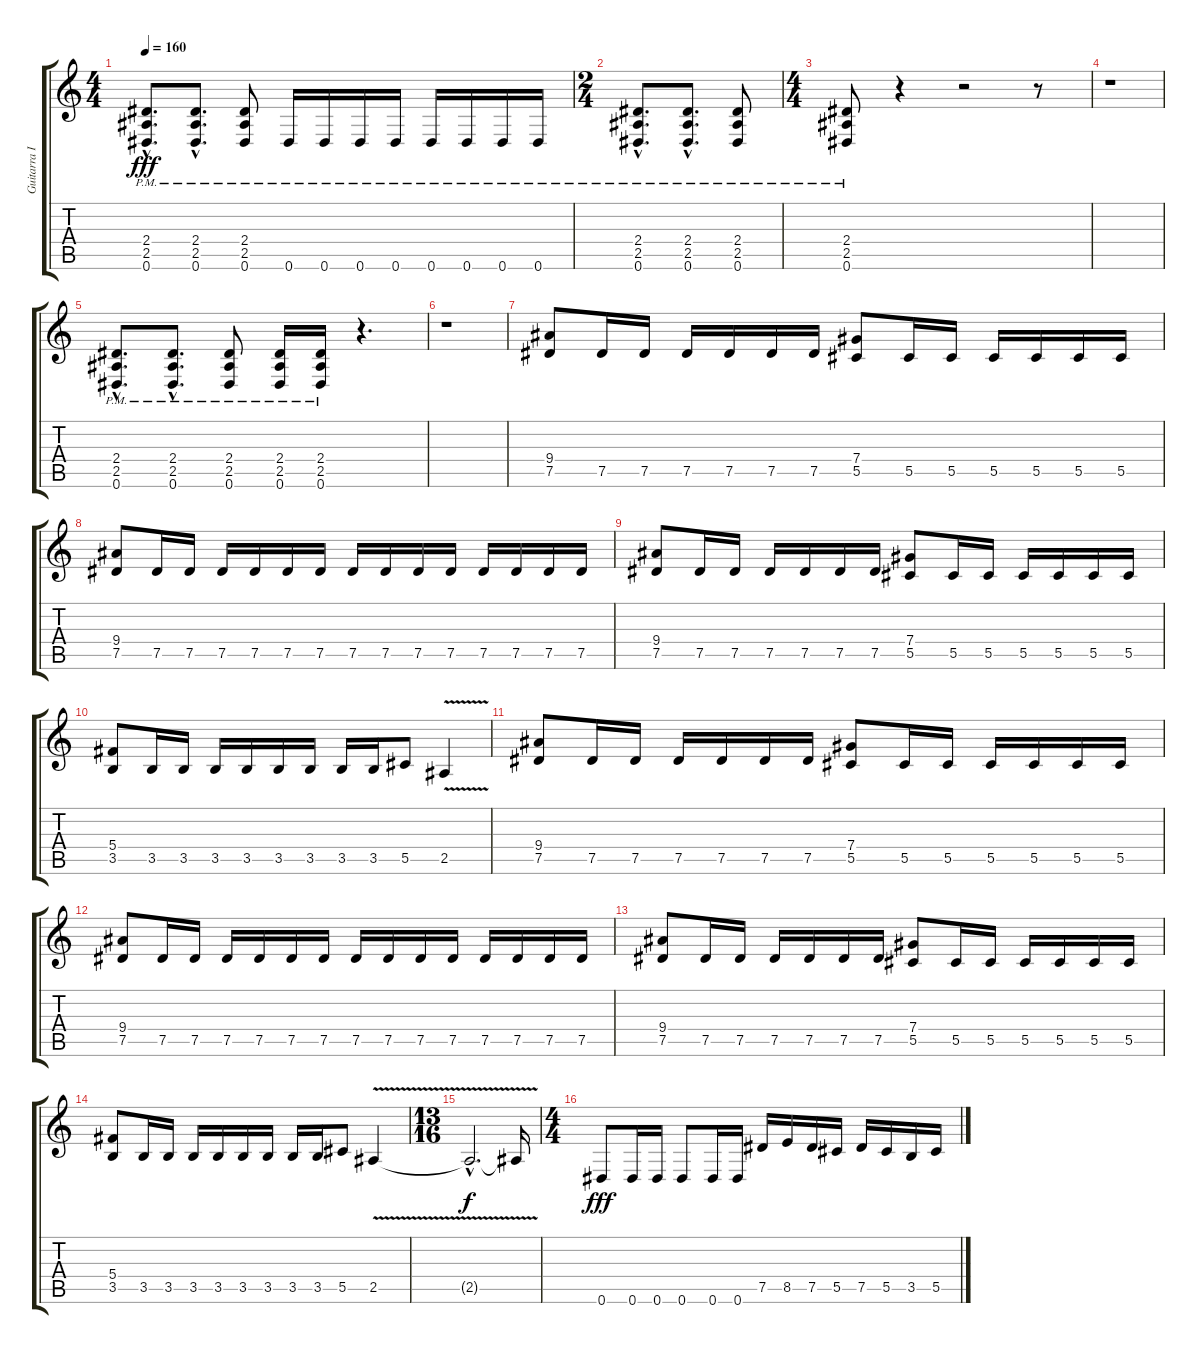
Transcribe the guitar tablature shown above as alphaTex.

\track ("Guitarra II" "Guitarra I") {instrument distortionguitar}
\staff {score tabs}
\tuning (Eb4 Bb3 Gb3 Db3 Ab2 Eb2) {hide}
\ts (4 4)
\tempo 160
\clef g2
\ks c
(2.4{hac pm} 2.5{hac pm} 0.6{hac pm}).8{d dy fff} (2.4{hac pm} 2.5{hac pm} 0.6{hac pm}).8{d} (2.4{pm} 2.5{pm} 0.6{pm}).8 0.6{pm}.16 0.6{pm}.16 0.6{pm}.16 0.6{pm}.16 0.6{pm}.16 0.6{pm}.16 0.6{pm}.16 0.6{pm}.16 |
\ts (2 4)
(2.4{hac pm} 2.5{hac pm} 0.6{hac pm}).8{d} (2.4{hac pm} 2.5{hac pm} 0.6{hac pm}).8{d} (2.4{pm} 2.5{pm} 0.6{pm}).8 |
\ts (4 4)
(2.4{pm} 2.5{pm} 0.6{pm}).8 r.4 r.2 r.8 |
r.1 |
(2.4{hac pm} 2.5{hac pm} 0.6{hac pm}).8{d} (2.4{hac pm} 2.5{hac pm} 0.6{hac pm}).8{d} (2.4{pm} 2.5{pm} 0.6{pm}).8 (2.4{pm} 2.5{pm} 0.6{pm}).16 (2.4{pm} 2.5{pm} 0.6{pm}).16 r.4{d} |
r.1 |
(9.4 7.5).8 7.5.16 7.5.16 7.5.16 7.5.16 7.5.16 7.5.16 (7.4 5.5).8 5.5.16 5.5.16 5.5.16 5.5.16 5.5.16 5.5.16 |
(9.4 7.5).8 7.5.16 7.5.16 7.5.16 7.5.16 7.5.16 7.5.16 7.5.16 7.5.16 7.5.16 7.5.16 7.5.16 7.5.16 7.5.16 7.5.16 |
(9.4 7.5).8 7.5.16 7.5.16 7.5.16 7.5.16 7.5.16 7.5.16 (7.4 5.5).8 5.5.16 5.5.16 5.5.16 5.5.16 5.5.16 5.5.16 |
(5.4 3.5).8 3.5.16 3.5.16 3.5.16 3.5.16 3.5.16 3.5.16 3.5.16 3.5.16 5.5.8 2.5{v}.4 |
(9.4 7.5).8 7.5.16 7.5.16 7.5.16 7.5.16 7.5.16 7.5.16 (7.4 5.5).8 5.5.16 5.5.16 5.5.16 5.5.16 5.5.16 5.5.16 |
(9.4 7.5).8 7.5.16 7.5.16 7.5.16 7.5.16 7.5.16 7.5.16 7.5.16 7.5.16 7.5.16 7.5.16 7.5.16 7.5.16 7.5.16 7.5.16 |
(9.4 7.5).8 7.5.16 7.5.16 7.5.16 7.5.16 7.5.16 7.5.16 (7.4 5.5).8 5.5.16 5.5.16 5.5.16 5.5.16 5.5.16 5.5.16 |
(5.4 3.5).8 3.5.16 3.5.16 3.5.16 3.5.16 3.5.16 3.5.16 3.5.16 3.5.16 5.5.8 2.5{v}.4 |
\ts (13 16)
2.5{v hac t}.2{d dy f} 2.5{t}.16 |
\ts (4 4)
0.6.8{dy fff} 0.6.16 0.6.16 0.6.8 0.6.16 0.6.16 7.5.16 8.5.16 7.5.16 5.5.16 7.5.16 5.5.16 3.5.16 5.5.16
